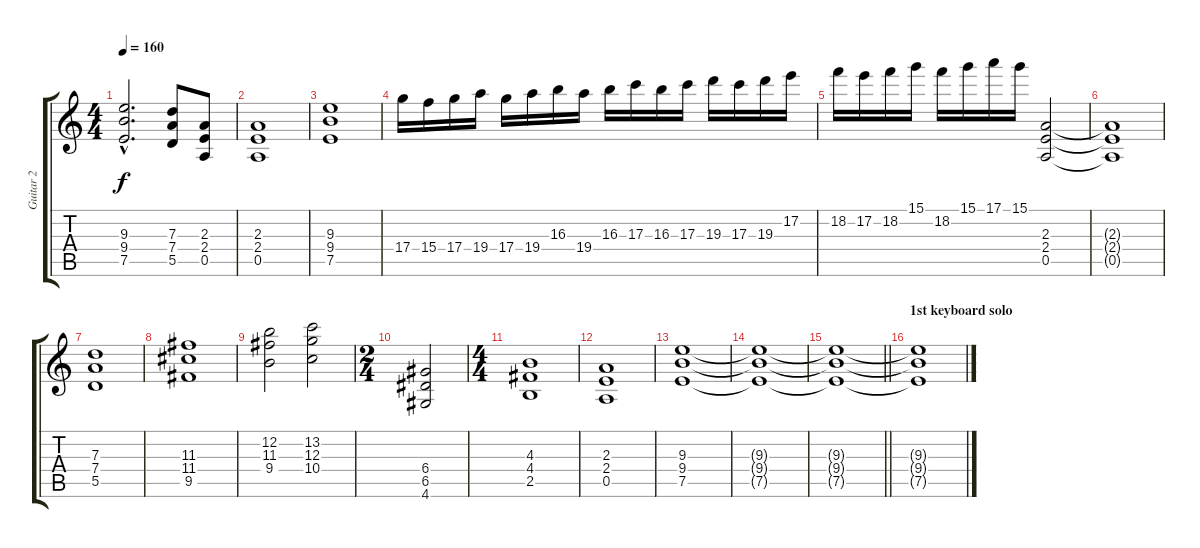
\track ("Guitar 2" "Guitar 2") {instrument distortionguitar}
\staff {score tabs}
\tuning (E4 B3 G3 D3 A2 E2) {hide}
\ts (4 4)
\tempo 160
\clef g2
\ks c
(9.3{hac} 9.4{hac} 7.5{hac}).2{d dy f} (7.3 7.4 5.5).8 (2.3 2.4 0.5).8 |
(2.3 2.4 0.5).1 |
(9.3 9.4 7.5).1 |
17.4.16 15.4.16 17.4.16 19.4.16 17.4.16 19.4.16 16.3.16 19.4.16 16.3.16 17.3.16 16.3.16 17.3.16 19.3.16 17.3.16 19.3.16 17.2.16 |
18.2.16 17.2.16 18.2.16 15.1.16 18.2.16 15.1.16 17.1.16 15.1.16 (2.3 2.4 0.5).2 |
(2.3{t} 2.4{t} 0.5{t}).1 |
(7.3 7.4 5.5).1 |
(11.3 11.4 9.5).1 |
(12.2 11.3 9.4).2 (13.2 12.3 10.4).2 |
\ts (2 4)
(6.4 6.5 4.6).2 |
\ts (4 4)
(4.3 4.4 2.5).1 |
(2.3 2.4 0.5).1 |
(9.3 9.4 7.5).1 |
(9.3{t} 9.4{t} 7.5{t}).1 |
\barLineRight lightlight
(9.3{t} 9.4{t} 7.5{t}).1 |
\section ("" "1st keyboard solo")
(9.3{t} 9.4{t} 7.5{t}).1{volume 0}
